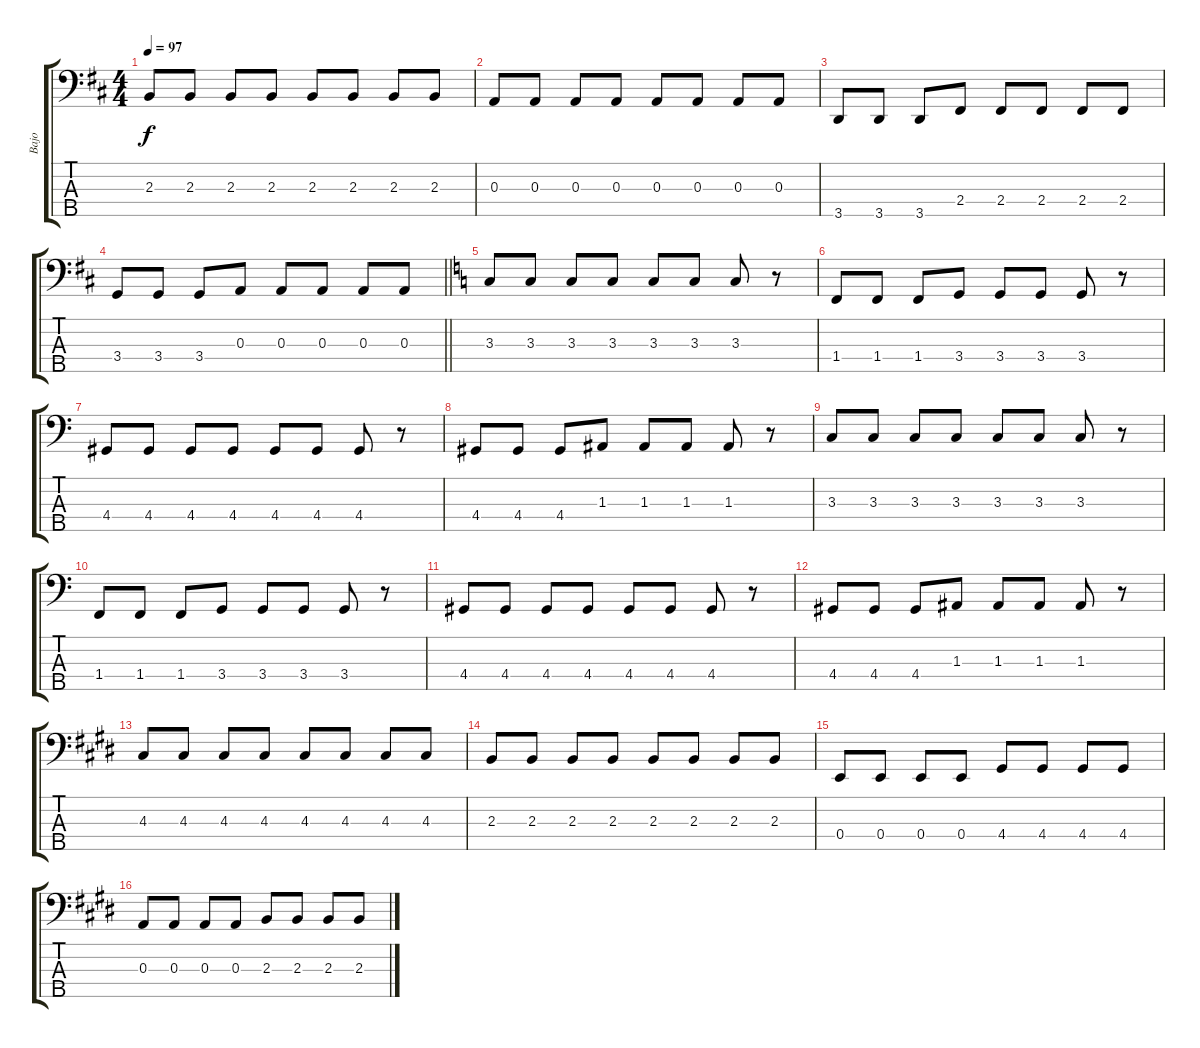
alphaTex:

\track ("Bajo" "Bajo") {instrument electricbassfinger}
\staff {score tabs}
\tuning (G2 D2 A1 E1 B0) {hide}
\ts (4 4)
\tempo 97
\clef f4
\ks d
2.3.8{dy f} 2.3.8 2.3.8 2.3.8 2.3.8 2.3.8 2.3.8 2.3.8 |
0.3.8 0.3.8 0.3.8 0.3.8 0.3.8 0.3.8 0.3.8 0.3.8 |
3.5.8 3.5.8 3.5.8 2.4.8 2.4.8 2.4.8 2.4.8 2.4.8 |
\barLineRight lightlight
3.4.8 3.4.8 3.4.8 0.3.8 0.3.8 0.3.8 0.3.8 0.3.8 |
\ks c
3.3.8 3.3.8 3.3.8 3.3.8 3.3.8 3.3.8 3.3.8 r.8 |
1.4.8 1.4.8 1.4.8 3.4.8 3.4.8 3.4.8 3.4.8 r.8 |
4.4.8 4.4.8 4.4.8 4.4.8 4.4.8 4.4.8 4.4.8 r.8 |
4.4.8 4.4.8 4.4.8 1.3.8 1.3.8 1.3.8 1.3.8 r.8 |
3.3.8 3.3.8 3.3.8 3.3.8 3.3.8 3.3.8 3.3.8 r.8 |
1.4.8 1.4.8 1.4.8 3.4.8 3.4.8 3.4.8 3.4.8 r.8 |
4.4.8 4.4.8 4.4.8 4.4.8 4.4.8 4.4.8 4.4.8 r.8 |
4.4.8 4.4.8 4.4.8 1.3.8 1.3.8 1.3.8 1.3.8 r.8 |
\ks e
4.3.8 4.3.8 4.3.8 4.3.8 4.3.8 4.3.8 4.3.8 4.3.8 |
2.3.8 2.3.8 2.3.8 2.3.8 2.3.8 2.3.8 2.3.8 2.3.8 |
0.4.8 0.4.8 0.4.8 0.4.8 4.4.8 4.4.8 4.4.8 4.4.8 |
0.3.8 0.3.8 0.3.8 0.3.8 2.3.8 2.3.8 2.3.8 2.3.8
